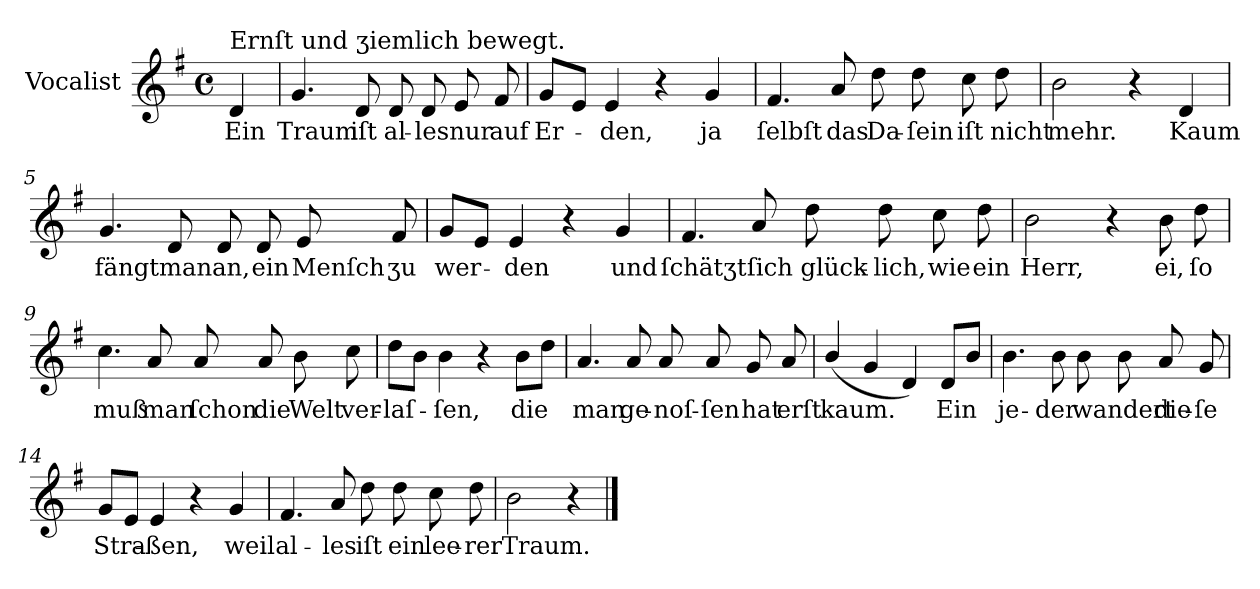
**kern	**text
*part1	*part1
*staff1	*staff1
*I"Vocalist	*
*clefG2	*
*k[f#]	*
*G:	*
*M4/4	*
*met(c)	*
=	=
!LO:TX:a:t=Ernſt und ʒiemlich bewegt.	!
4d	Ein
=1	=1
4.g	Traum
8d	iſt
8d	al-
8d	-les
8e	nur
8f#	auf
=2	=2
8gL	Er-
8eJ	.
4e	-den,
4r	.
4g	ja
=3	=3
4.f#	ſelbſt
8a	das
8dd	Da-
8dd	-ſein
8cc	iſt
8dd	nicht
=4	=4
2b	mehr.
4r	.
4d	Kaum
=5	=5
4.g	fängt
8d	man
8d	an,
8d	ein
8e	Menſch
8f#	ʒu
=6	=6
8gL	wer-
8eJ	.
4e	-den
4r	.
4g	und
=7	=7
4.f#	ſchätʒt
8a	ſich
8dd	glück-
8dd	-lich,
8cc	wie
8dd	ein
=8	=8
2b	Herr,
4r	.
8b	ei,
8dd	ſo
=9	=9
4.cc	muß
8a	man
8a	ſchon
8a	die
8b	Welt
8cc	ver-
=10	=10
8ddL	-laſ-
8bJ	.
4b	-ſen,
4r	.
8bL	die
8ddJ	.
=11	=11
4.a	man
8a	ge-
8a	-noſ-
8a	-ſen
8g	hat
8a	erſt
=12	=12
(4b/	kaum.
4g	.
4d)	.
8dL	Ein
8bJ	.
=13	=13
4.b	je-
8b	-der
8b	wandert
8b	.
8a	die-
8g	-ſe
=14	=14
8gL	Stra-
8eJ	.
4e	-ßen,
4r	.
4g	weil
=15	=15
4.f#	al-
8a	-les
8dd	iſt
8dd	ein
8cc	lee-
8dd	-rer
=16	=16
2b	Traum.
4r	.
==	==
*-	*-
